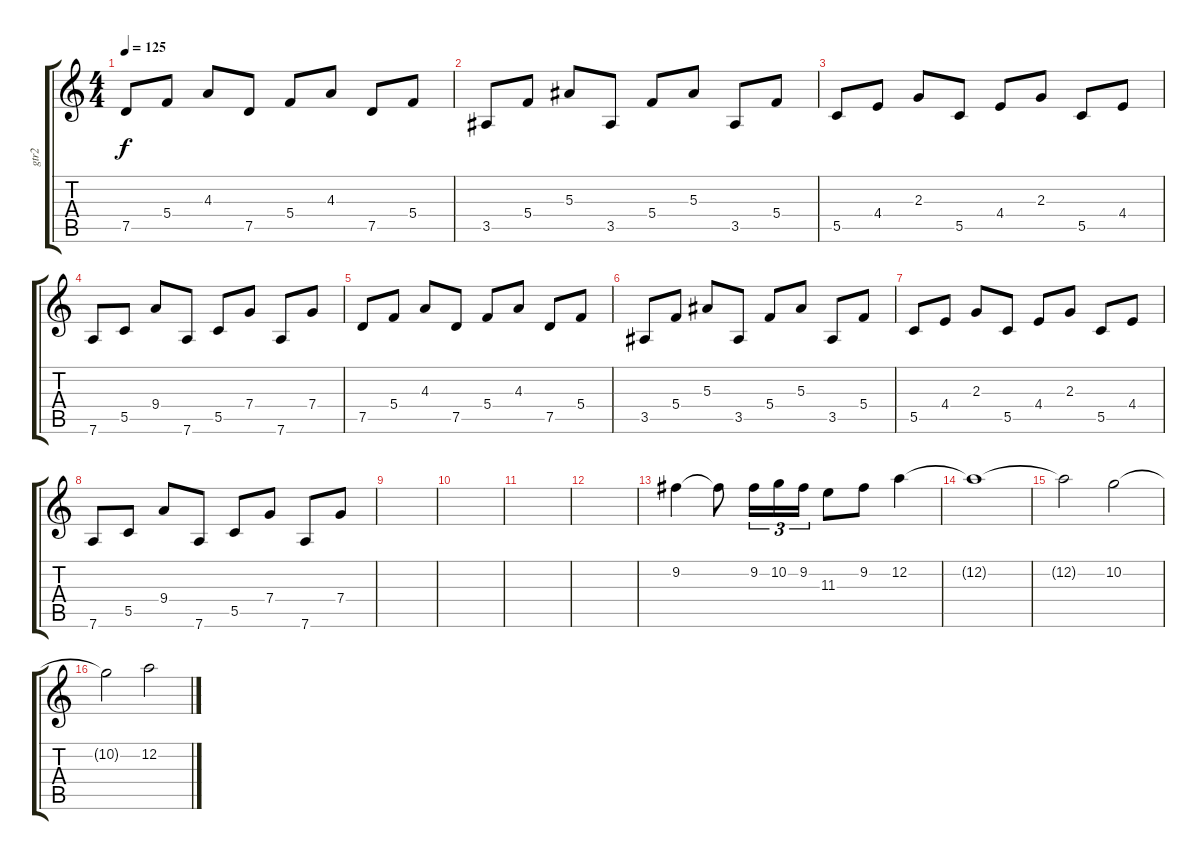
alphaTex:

\track ("gtr2" "gtr2") {instrument distortionguitar}
\staff {score tabs}
\tuning (D4 A3 F3 C3 G2 D2) {hide}
\ts (4 4)
\tempo 125
\clef g2
\ks c
7.5.8{dy f} 5.4.8 4.3.8 7.5.8 5.4.8 4.3.8 7.5.8 5.4.8 |
3.5.8 5.4.8 5.3.8 3.5.8 5.4.8 5.3.8 3.5.8 5.4.8 |
5.5.8 4.4.8 2.3.8 5.5.8 4.4.8 2.3.8 5.5.8 4.4.8 |
7.6.8 5.5.8 9.4.8 7.6.8 5.5.8 7.4.8 7.6.8 7.4.8 |
7.5.8 5.4.8 4.3.8 7.5.8 5.4.8 4.3.8 7.5.8 5.4.8 |
3.5.8 5.4.8 5.3.8 3.5.8 5.4.8 5.3.8 3.5.8 5.4.8 |
5.5.8 4.4.8 2.3.8 5.5.8 4.4.8 2.3.8 5.5.8 4.4.8 |
7.6.8 5.5.8 9.4.8 7.6.8 5.5.8 7.4.8 7.6.8 7.4.8 |
|
|
|
|
9.2.4 9.2{t}.8 9.2.16{tu (3 2)} 10.2.16{tu (3 2)} 9.2.16{tu (3 2)} 11.3.8 9.2.8 12.2.4 |
12.2{t}.1 |
12.2{t}.2 10.2.2 |
10.2{t}.2 12.2.2
